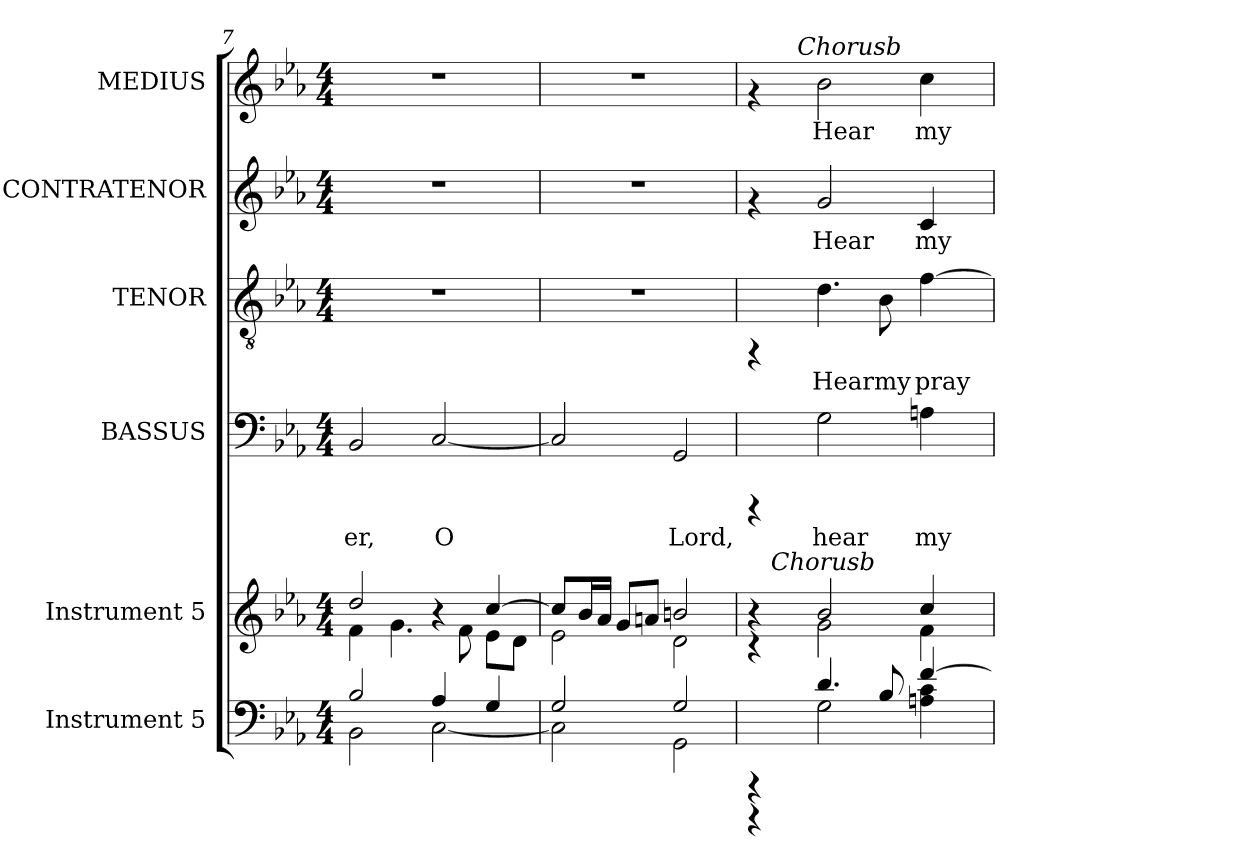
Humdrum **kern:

**kern	**kern	**kern	**text	**kern	**text	**kern	**text	**kern	**text
*part6	*part5	*part4	*part4	*part3	*part3	*part2	*part2	*part1	*part1
*staff6	*staff5	*staff4	*staff4	*staff3	*staff3	*staff2	*staff2	*staff1	*staff1
*I"Instrument 5	*I"Instrument 5	*I"BASSUS	*	*I"TENOR	*	*I"CONTRATENOR	*	*I"MEDIUS	*
*	*	*I'B	*	*I'T	*	*I'A	*	*I'S	*
!!LO:LB:g=z
*clefF4	*clefG2	*clefF4	*	*clefGv2	*	*clefG2	*	*clefG2	*
*k[b-e-a-]	*k[b-e-a-]	*k[b-e-a-]	*	*k[b-e-a-]	*	*k[b-e-a-]	*	*k[b-e-a-]	*
*E-:	*E-:	*E-:	*	*E-:	*	*E-:	*	*E-:	*
*M4/4	*M4/4	*M4/4	*	*M4/4	*	*M4/4	*	*M4/4	*
=7	=7	=7	=7	=7	=7	=7	=7	=7	=7
*^	*^	*	*	*	*	*	*	*	*
!	!	!	!	!	!LO:LY:b	!	!	!	!	!	!
2B-/	2BB-\	2dd/	4f\	2BB-/	-er,	1r	.	1r	.	1r	.
.	.	.	4.g\	.	.	.	.	.	.	.	.
!	!	!	!	!	!LO:LY:b	!	!	!	!	!	!
4A-/	[<2C\	4ra	.	[<2C/	O	.	.	.	.	.	.
.	.	.	8f\	.	.	.	.	.	.	.	.
4G/	.	[>4cc/	8e-\L	.	.	.	.	.	.	.	.
.	.	.	8d\J	.	.	.	.	.	.	.	.
=8	=8	=8	=8	=8	=8	=8	=8	=8	=8	=8	=8
!	!	!	!	!	!LO:LY:b	!	!	!	!	!	!
2G/	2C\]	8cc/L]	2e-\	2C/]	.	1r	.	1r	.	1r	.
.	.	16b-/	.	.	.	.	.	.	.	.	.
.	.	16a-/J	.	.	.	.	.	.	.	.	.
.	.	8g/L	.	.	.	.	.	.	.	.	.
.	.	8an/J	.	.	.	.	.	.	.	.	.
!	!	!	!	!	!LO:LY:b	!	!	!	!	!	!
2G/	2GG\	2bn/	2d\	2GG/	Lord,	.	.	.	.	.	.
=9	=9	=9	=9	=9	=9	=9	=9	=9	=9	=9	=9
*	*	*	*^	*	*	*	*	*	*	*^	*
4rGGGG	4rEEE	4ra	4rc	16.ryy	4rCCC	.	4rFF	.	4rf	.	4rf	8ryy	.
!	!	!	!	!LO:TX:a:i:t=Chorusb	!	!	!	!	!	!	!	!	!
.	.	.	.	2ryy	.	.	.	.	.	.	.	.	.
.	.	.	.	.	.	.	.	.	.	.	.	32.ryy	.
!	!	!	!	!	!	!	!	!	!	!	!	!LO:TX:a:i:t=Chorusb	!
.	.	.	.	.	.	.	.	.	.	.	.	2ryy	.
!	!	!	!	!	!	!LO:LY:b	!	!LO:LY:b:cj	!	!LO:LY:b:cj	!	!	!LO:LY:b:cj
4.d/	2G\	2b-/	2g\	.	2G\	hear	4.d\	Hear	2g/	Hear	2b-\	.	Hear
.	.	.	.	4ryy	.	.	.	.	.	.	.	.	.
!	!	!	!	!	!	!	!	!LO:LY:b:cj	!	!	!	!	!
8B-/	.	.	.	.	.	.	8B-\	my	.	.	.	.	.
.	.	.	.	.	.	.	.	.	.	.	.	4ryy	.
!	!	!	!	!	!	!LO:LY:b	!	!LO:LY:b:cj	!	!LO:LY:b:cj	!	!	!LO:LY:b:cj
[>4f/	4c\ 4An\	4cc/	4f\	.	4An\	my	[>4f\	pray-	4c/	my	4cc\	.	my
.	.	.	.	8ryy	.	.	.	.	.	.	.	.	.
.	.	.	.	.	.	.	.	.	.	.	.	16ryy	.
.	.	.	.	32ryy	.	.	.	.	.	.	.	.	.
.	.	.	.	.	.	.	.	.	.	.	.	64ryy	.
*v	*v	*	*	*	*	*	*	*	*	*	*v	*v	*
*	*v	*v	*v	*	*	*	*	*	*	*	*
=	=	=	=	=	=	=	=	=	=
*-	*-	*-	*-	*-	*-	*-	*-	*-	*-
